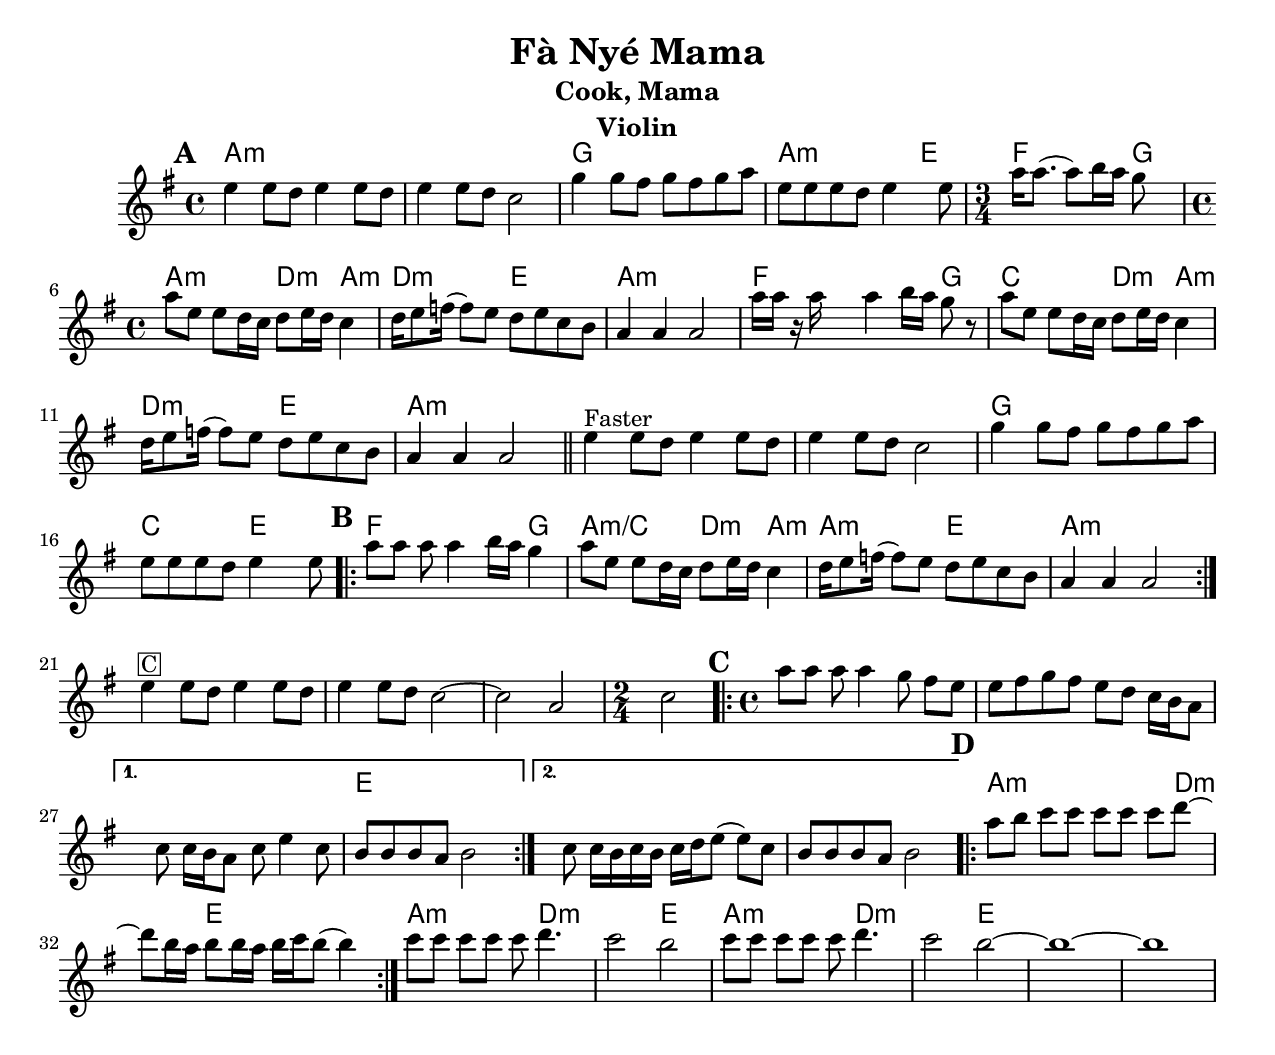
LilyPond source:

\version "2.18.0"
\include "english.ly"
\paper{
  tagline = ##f
  print-all-headers = ##t
  #(set-paper-size "letter")
}
date = #(strftime "%d-%m-%Y" (localtime (current-time)))

%\markup{ \italic{ " Updated " \date  }  }

%\markup{ Got something to say? }

%#################################### Melody ########################
melody = \relative c'' {
  \clef treble
  \key g\major
  \time 4/4
  \set Score.markFormatter = #format-mark-box-alphabet

  %\partial 16*3 a16 d f   %lead in notes
  \repeat volta 2{
  \mark \default
   e4   e8 d e4 e8 d
        e4 e8 d c2
        g'4 g8 fs g fs g a
        e8 e e d e4 s8 e8|
   %{
   <<
      {
        e4   e8 d e4 e8 d
        e4 e8 d c2
        g'4 g8 fs g fs g a
        e8 e e d e4 s8 e8|
      }
      \\{
        c4 c8 b c4 c8 b%\segno
        c4 c8 b a2
        e'4 e8 d e d e fs
        c8 c c b c4 s8 c  %4
      }
    >>
   %}

    \time 3/4
  \set Score.markFormatter = #format-mark-box-alphabet
    a16 a8.(a8) b16 a g8 s8|%raised octave for harmony
    \time 4/4
  \set Score.markFormatter = #format-mark-box-alphabet
    a8 [e] e d16 c d8 e16 d c4|
    d16e8 f16 (f8) e d e c b|  %might be fs 3rd note
    a4 a a2  %8

    a'16 a r a s8 a4 b16 a g8 r|
    a8 [e] e d16 c d8 e16 d c4|
    d16e8 f16 (f8) e d e c b|  %might be fs 3rd note
    a4 a a2  %12
    \bar "||"


    e'4 ^Faster e8 d e4 e8 d  %13
    e4 e8 d c2
    g'4 g8 fs g fs g a
    e8 e e d e4 s8 e8|  %16


    \repeat volta 2{
  \mark \default
      a8 [a] a a4 b16 a g4|
      a8 [e] e d16 c d8 e16 d c4|
      d16e8 f16 (f8) e d e c b|  %might be fs 3rd note
      a4 a a2  %_  \markup {\italic {D.S.}}
      %{
      e'8 d e4 e8 d
      e4 e8 d c2   %21
      g'4 g8 fs g fs g a
      e8 e
      %}

    }
  }
  \break
  %*****************end of first tune******************

  % \alternative { { }{ } }
  %Faster
  e'4 ^\markup{ \box C } e8 d e4 e8 d|
  e4 e8 d c2~
  c2 a2
  \time 2/4 c2  %27
  \set Score.markFormatter = #format-mark-box-alphabet

  \time 4/4
  \set Score.markFormatter = #format-mark-box-alphabet
  %nested repeat********************************
  \repeat volta 2{
  \mark \default

    \repeat volta 2{
  \mark \default

      a'8  [a] a a4 g8 fs [e]|
      e8 fs g fs e d c16 b a8|
    }

    \alternative{
      {
        s8 c c16 b a8 c8 e4 c8|
        b8 b b a b2|
      }
      {
        s8 c c16 b c b c d e8(e)c|
        b8 b b a b2|
      }
    }

    \repeat volta 2{
  \mark \default
      a'8 [b] c c c [c] c d~|
      d b16 a b8 b16
      a b c b8(b4)|
    }
  }%end nested repeat
  %\repeat percent 2{  %repeat prev 2 measures
  c8 [c] c c c d4.|
  c2 b2
  %}
  c8 [c] c c c d4.|
  c2 b2~
  b1~
  b1

}
%################################# Lyrics #####################
%\addlyrics{  }
%################################# Chords #######################
harmonies = \chordmode {
  a1:m
  s1
  g1
  a4:m s2 e4
  f4 s4 g4
  a4:m s d4:m a4:m
  d4:m s4 e2
  a1:m
  f4 s2 g4
  c2 d4:m a4:m
  d2:m e2
  a1:m  %before double bar
  s1*2
  g1
  c2 e2 %repeat
  f4 s2 g4
  a2:m/c d4:m a4:m %c2/am   check out how to notate
  a2:m e2
  a1:m  %repeat  (watch out for the 2/4 bar)
  s2*13   %was *19
  e1  %2nd ending
  s1*2
  a8:m s8*6 d8:m
  s4 e4 s2  %short 2 bar repeat
  a4:m s8*3 d4:m s8
  s2
  e2
  %s2*4
  a4:m s8*3 d4:m
  s8*5 e2
}

\score {
  <<
    \new ChordNames {
      \set chordChanges = ##f

      \harmonies
    }
    \new Staff
    \melody
  >>
  \header{
    title= "Fà Nyé Mama"
    subtitle="Cook, Mama"
    composer= ""
    instrument = "Violin"
    arranger= ""
  }
  \layout{indent = 1.0\cm}
  \midi {
    \tempo 4 = 120

    % \midi { }
  }
}
%{
% more verses:
\markup{}
\markup {
  \fill-line {
    \hspace #0.1 % distance from left margin
    \column {
      \line { "1."
        \column {
          ""
        }
      }
      \hspace #0.2 % vertical distance between verses
      \line { "2."
        \column {
         ""
        }
      }
    }
    \hspace #0.1  % horiz. distance between columns
    \column {
      \line { "3."
        \column {
          ""
        }
      }
      \hspace #0.2 % distance between verses
      \line { "4."
        \column {
         ""
        }
      }
    }
    \hspace #0.1 % distance to right margin
  }
}

%}
